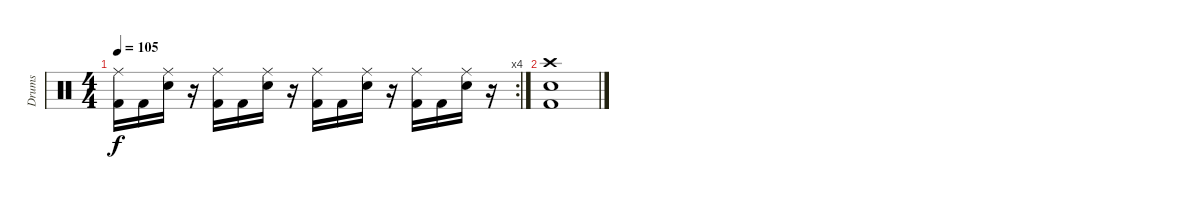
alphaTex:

\track ("Drums" "Drums") {instrument percussion}
\staff {score}
\articulation defaults
\rc 4
\ts (4 4)
\tempo 105
\clef neutral
\ks c
("Ride (middle)" "Kick (hit) 2").16{dy f} "Kick (hit) 2".16 ("Ride (middle)" "Snare (hit) 2").16 r.16 ("Ride (middle)" "Kick (hit) 2").16 "Kick (hit) 2".16 ("Ride (middle)" "Snare (hit) 2").16 r.16 ("Ride (middle)" "Kick (hit) 2").16 "Kick (hit) 2".16 ("Ride (middle)" "Snare (hit) 2").16 r.16 ("Ride (middle)" "Kick (hit) 2").16 "Kick (hit) 2".16 ("Ride (middle)" "Snare (hit) 2").16 r.16 |
("Crash high (hit)" "Snare (hit) 2" "Kick (hit) 2").1
